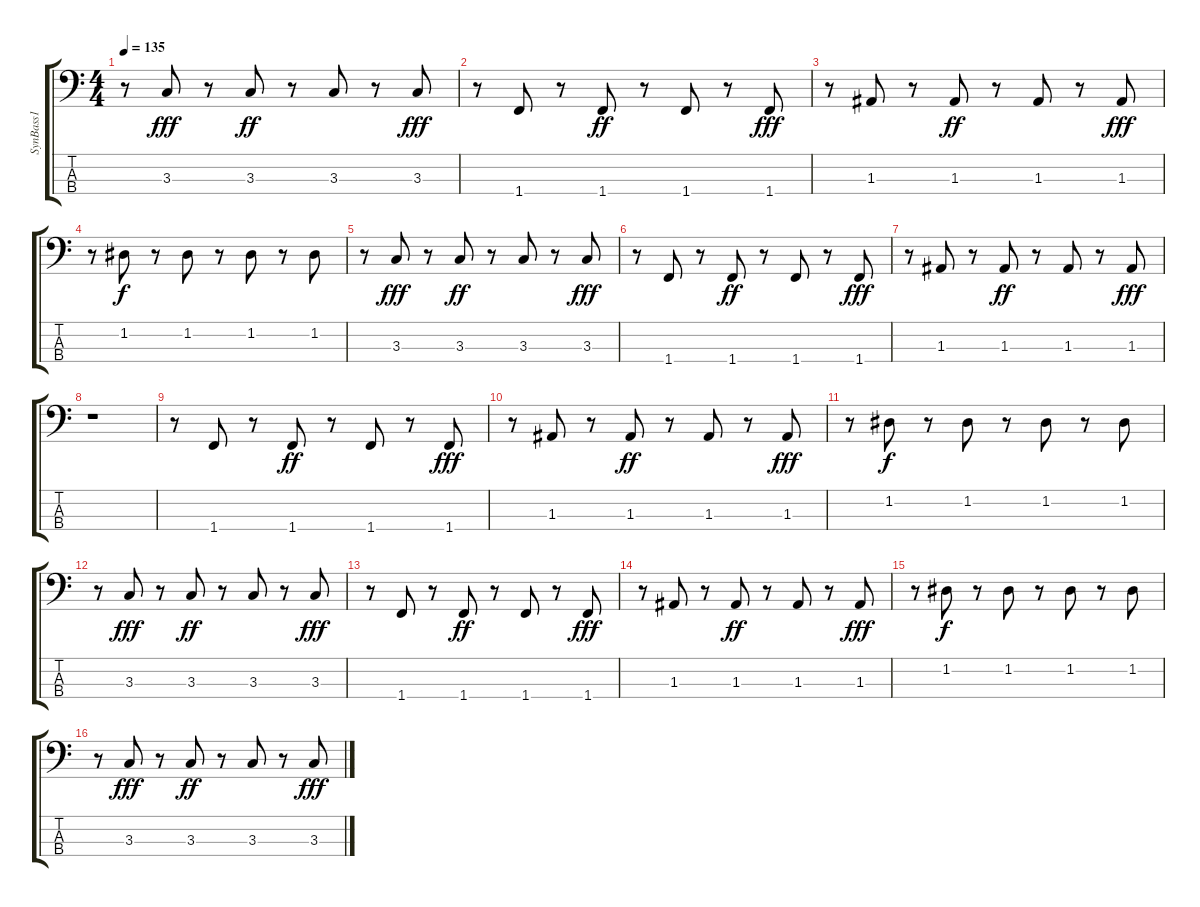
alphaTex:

\track ("SynBass1" "SynBass1") {instrument synthbass1}
\staff {score tabs}
\tuning (G2 D2 A1 E1) {hide}
\ts (4 4)
\tempo 135
\clef f4
\ks c
r.8{dy f} 3.3.8{dy fff} r.8 3.3.8{dy ff} r.8 3.3.8 r.8 3.3.8{dy fff} |
r.8 1.4.8 r.8 1.4.8{dy ff} r.8 1.4.8 r.8 1.4.8{dy fff} |
r.8 1.3.8 r.8 1.3.8{dy ff} r.8 1.3.8 r.8 1.3.8{dy fff} |
r.8 1.2.8{dy f} r.8 1.2.8 r.8 1.2.8 r.8 1.2.8 |
r.8 3.3.8{dy fff} r.8 3.3.8{dy ff} r.8 3.3.8 r.8 3.3.8{dy fff} |
r.8 1.4.8 r.8 1.4.8{dy ff} r.8 1.4.8 r.8 1.4.8{dy fff} |
r.8 1.3.8 r.8 1.3.8{dy ff} r.8 1.3.8 r.8 1.3.8{dy fff} |
r.1 |
r.8 1.4.8 r.8 1.4.8{dy ff} r.8 1.4.8 r.8 1.4.8{dy fff} |
r.8 1.3.8 r.8 1.3.8{dy ff} r.8 1.3.8 r.8 1.3.8{dy fff} |
r.8 1.2.8{dy f} r.8 1.2.8 r.8 1.2.8 r.8 1.2.8 |
r.8 3.3.8{dy fff} r.8 3.3.8{dy ff} r.8 3.3.8 r.8 3.3.8{dy fff} |
r.8 1.4.8 r.8 1.4.8{dy ff} r.8 1.4.8 r.8 1.4.8{dy fff} |
r.8 1.3.8 r.8 1.3.8{dy ff} r.8 1.3.8 r.8 1.3.8{dy fff} |
r.8 1.2.8{dy f} r.8 1.2.8 r.8 1.2.8 r.8 1.2.8 |
r.8 3.3.8{dy fff} r.8 3.3.8{dy ff} r.8 3.3.8 r.8 3.3.8{dy fff}
